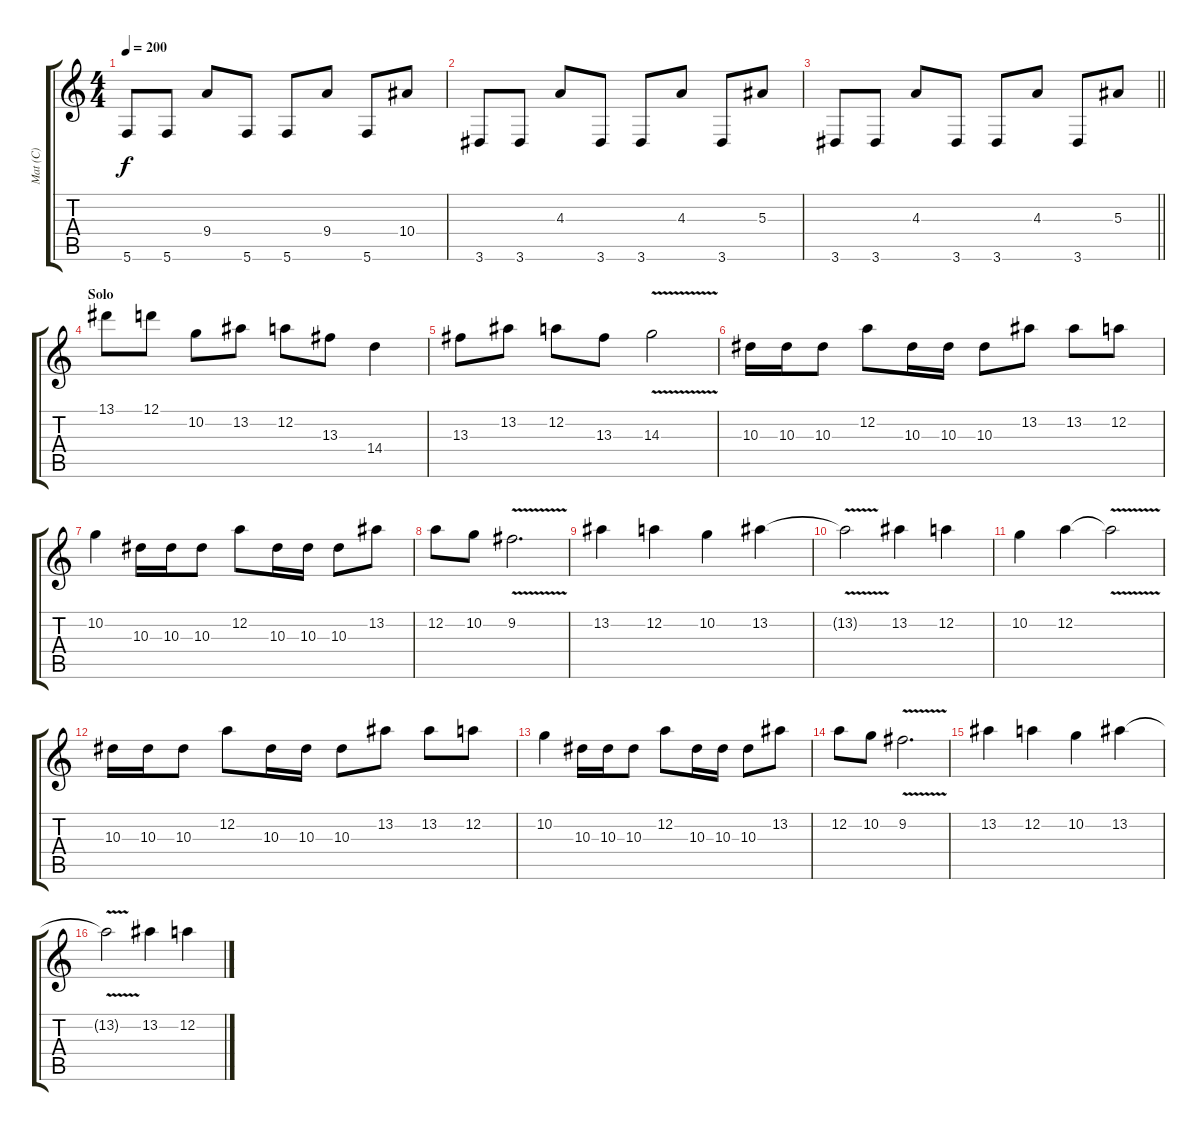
\track ("Mat (C)" "Mat (C)") {instrument distortionguitar}
\staff {score tabs}
\tuning (D4 A3 F3 C3 G2 C2) {hide}
\ts (4 4)
\tempo 200
\clef g2
\ks c
5.6.8{dy f} 5.6.8 9.4.8 5.6.8 5.6.8 9.4.8 5.6.8 10.4.8 |
3.6.8 3.6.8 4.3.8 3.6.8 3.6.8 4.3.8 3.6.8 5.3.8 |
\barLineRight lightlight
3.6.8 3.6.8 4.3.8 3.6.8 3.6.8 4.3.8 3.6.8 5.3.8 |
\section ("" "Solo")
13.1.8 12.1.8 10.2.8 13.2.8 12.2.8 13.3.8 14.4.4 |
13.3.8 13.2.8 12.2.8 13.3.8 14.3{v}.2 |
10.3.16 10.3.16 10.3.8 12.2.8 10.3.16 10.3.16 10.3.8 13.2.8 13.2.8 12.2.8 |
10.2.4 10.3.16 10.3.16 10.3.8 12.2.8 10.3.16 10.3.16 10.3.8 13.2.8 |
12.2.8 10.2.8 9.2{v}.2{d} |
13.2.4 12.2.4 10.2.4 13.2.4 |
13.2{v t}.2 13.2.4 12.2.4 |
10.2.4 12.2.4 12.2{v t}.2 |
10.3.16{volume 16} 10.3.16 10.3.8 12.2.8 10.3.16 10.3.16 10.3.8 13.2.8 13.2.8 12.2.8 |
10.2.4 10.3.16 10.3.16 10.3.8 12.2.8 10.3.16 10.3.16 10.3.8 13.2.8 |
12.2.8 10.2.8 9.2{v}.2{d} |
13.2.4 12.2.4 10.2.4 13.2.4 |
13.2{v t}.2 13.2.4 12.2.4
